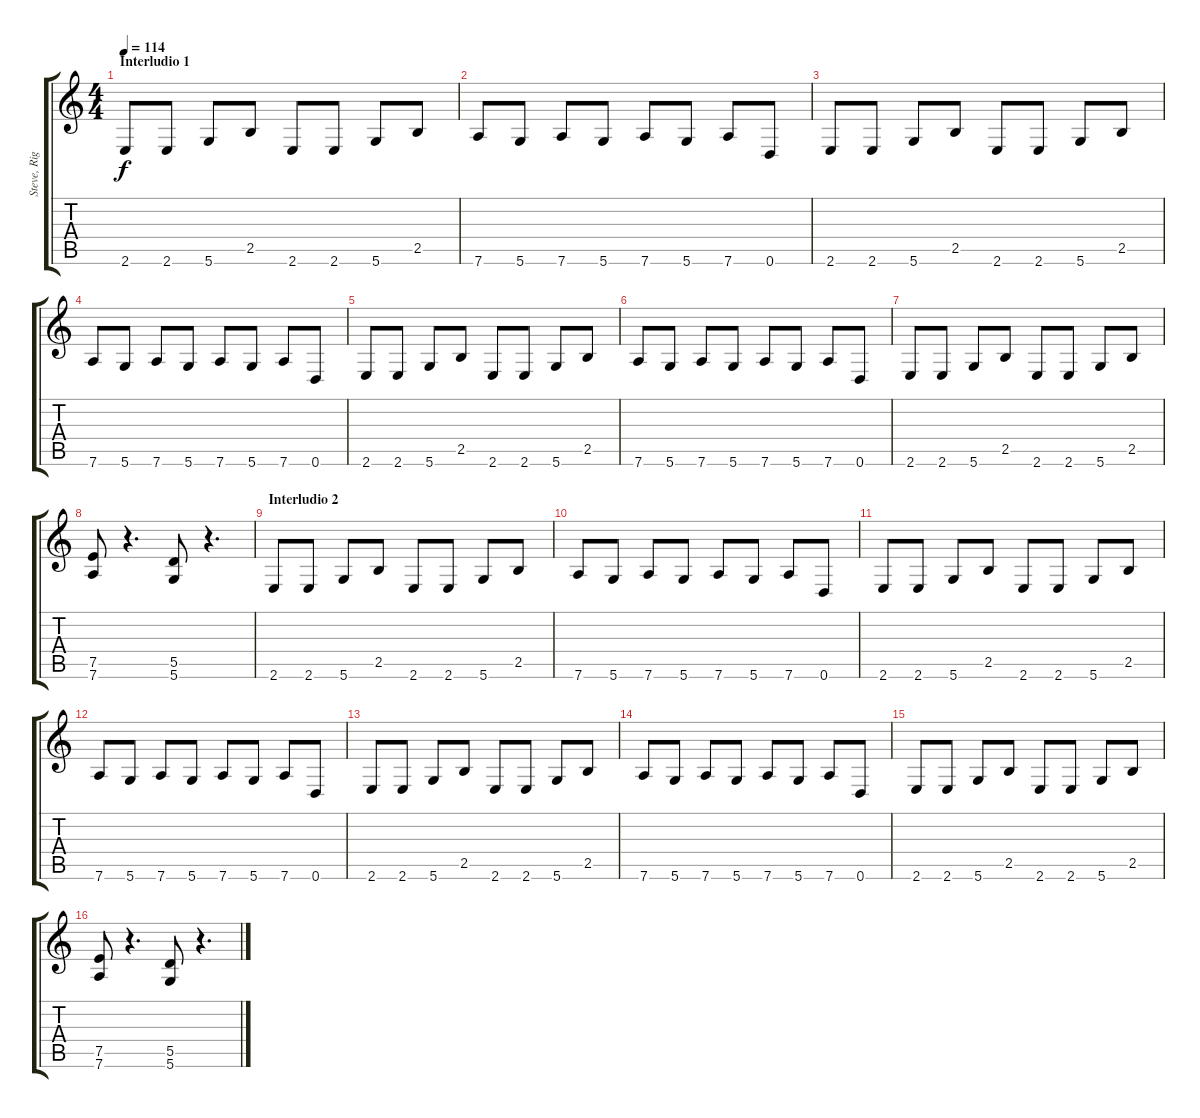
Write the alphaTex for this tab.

\track ("Steve, Righ? (Guitarra)" "Steve, Rig") {instrument distortionguitar}
\staff {score tabs}
\tuning (E4 B3 G3 D3 A2 D2) {hide}
\ts (4 4)
\section ("" "Interludio 1")
\tempo 114
\clef g2
\ks c
2.6.8{dy f} 2.6.8 5.6.8 2.5.8 2.6.8 2.6.8 5.6.8 2.5.8 |
7.6.8 5.6.8 7.6.8 5.6.8 7.6.8 5.6.8 7.6.8 0.6.8 |
2.6.8 2.6.8 5.6.8 2.5.8 2.6.8 2.6.8 5.6.8 2.5.8 |
7.6.8 5.6.8 7.6.8 5.6.8 7.6.8 5.6.8 7.6.8 0.6.8 |
2.6.8 2.6.8 5.6.8 2.5.8 2.6.8 2.6.8 5.6.8 2.5.8 |
7.6.8 5.6.8 7.6.8 5.6.8 7.6.8 5.6.8 7.6.8 0.6.8 |
2.6.8 2.6.8 5.6.8 2.5.8 2.6.8 2.6.8 5.6.8 2.5.8 |
(7.5 7.6).8 r.4{d} (5.5 5.6).8 r.4{d} |
\section ("" "Interludio 2")
2.6.8 2.6.8 5.6.8 2.5.8 2.6.8 2.6.8 5.6.8 2.5.8 |
7.6.8 5.6.8 7.6.8 5.6.8 7.6.8 5.6.8 7.6.8 0.6.8 |
2.6.8 2.6.8 5.6.8 2.5.8 2.6.8 2.6.8 5.6.8 2.5.8 |
7.6.8 5.6.8 7.6.8 5.6.8 7.6.8 5.6.8 7.6.8 0.6.8 |
2.6.8 2.6.8 5.6.8 2.5.8 2.6.8 2.6.8 5.6.8 2.5.8 |
7.6.8 5.6.8 7.6.8 5.6.8 7.6.8 5.6.8 7.6.8 0.6.8 |
2.6.8 2.6.8 5.6.8 2.5.8 2.6.8 2.6.8 5.6.8 2.5.8 |
(7.5 7.6).8 r.4{d} (5.5 5.6).8 r.4{d}
